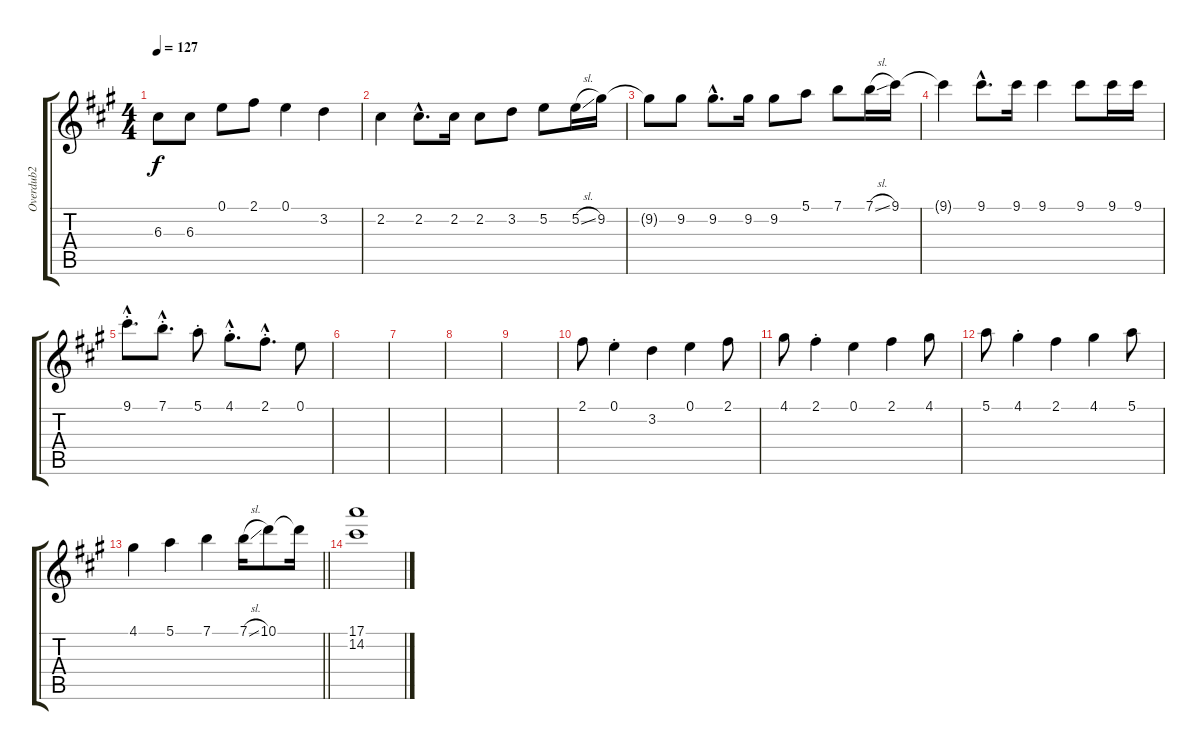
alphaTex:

\track ("Overdub2" "Overdub2") {instrument acousticguitarsteel}
\staff {score tabs}
\tuning (E4 B3 G3 D3 A2 E2) {hide}
\ts (4 4)
\tempo 127
\clef g2
\ks a
6.3{t}.8{dy f} 6.3.8 0.1.8 2.1.8 0.1.4 3.2.4 |
2.2.4 2.2{hac}.8{d} 2.2.16 2.2.8 3.2.8 5.2.8 5.2{sl}.16 9.2.16 |
9.2{t}.8 9.2.8 9.2{hac}.8{d} 9.2.16 9.2.8 5.1.8 7.1.8 7.1{sl}.16 9.1.16 |
9.1{t}.4 9.1{hac}.8{d} 9.1.16 9.1.4 9.1.8 9.1.16 9.1.16 |
9.1{hac st}.8{d} 7.1{hac st}.8{d} 5.1{st}.8 4.1{hac st}.8{d} 2.1{hac st}.8{d} 0.1.8 |
|
|
|
|
2.1.8{volume 16} 0.1{st}.4 3.2.4 0.1.4 2.1.8 |
4.1.8 2.1{st}.4 0.1.4 2.1.4 4.1.8 |
5.1.8 4.1{st}.4 2.1.4 4.1.4 5.1.8 |
\barLineRight lightlight
4.1.4 5.1.4 7.1.4 7.1{sl}.16 10.1.8 10.1{t}.16 |
(17.1 14.2).1
